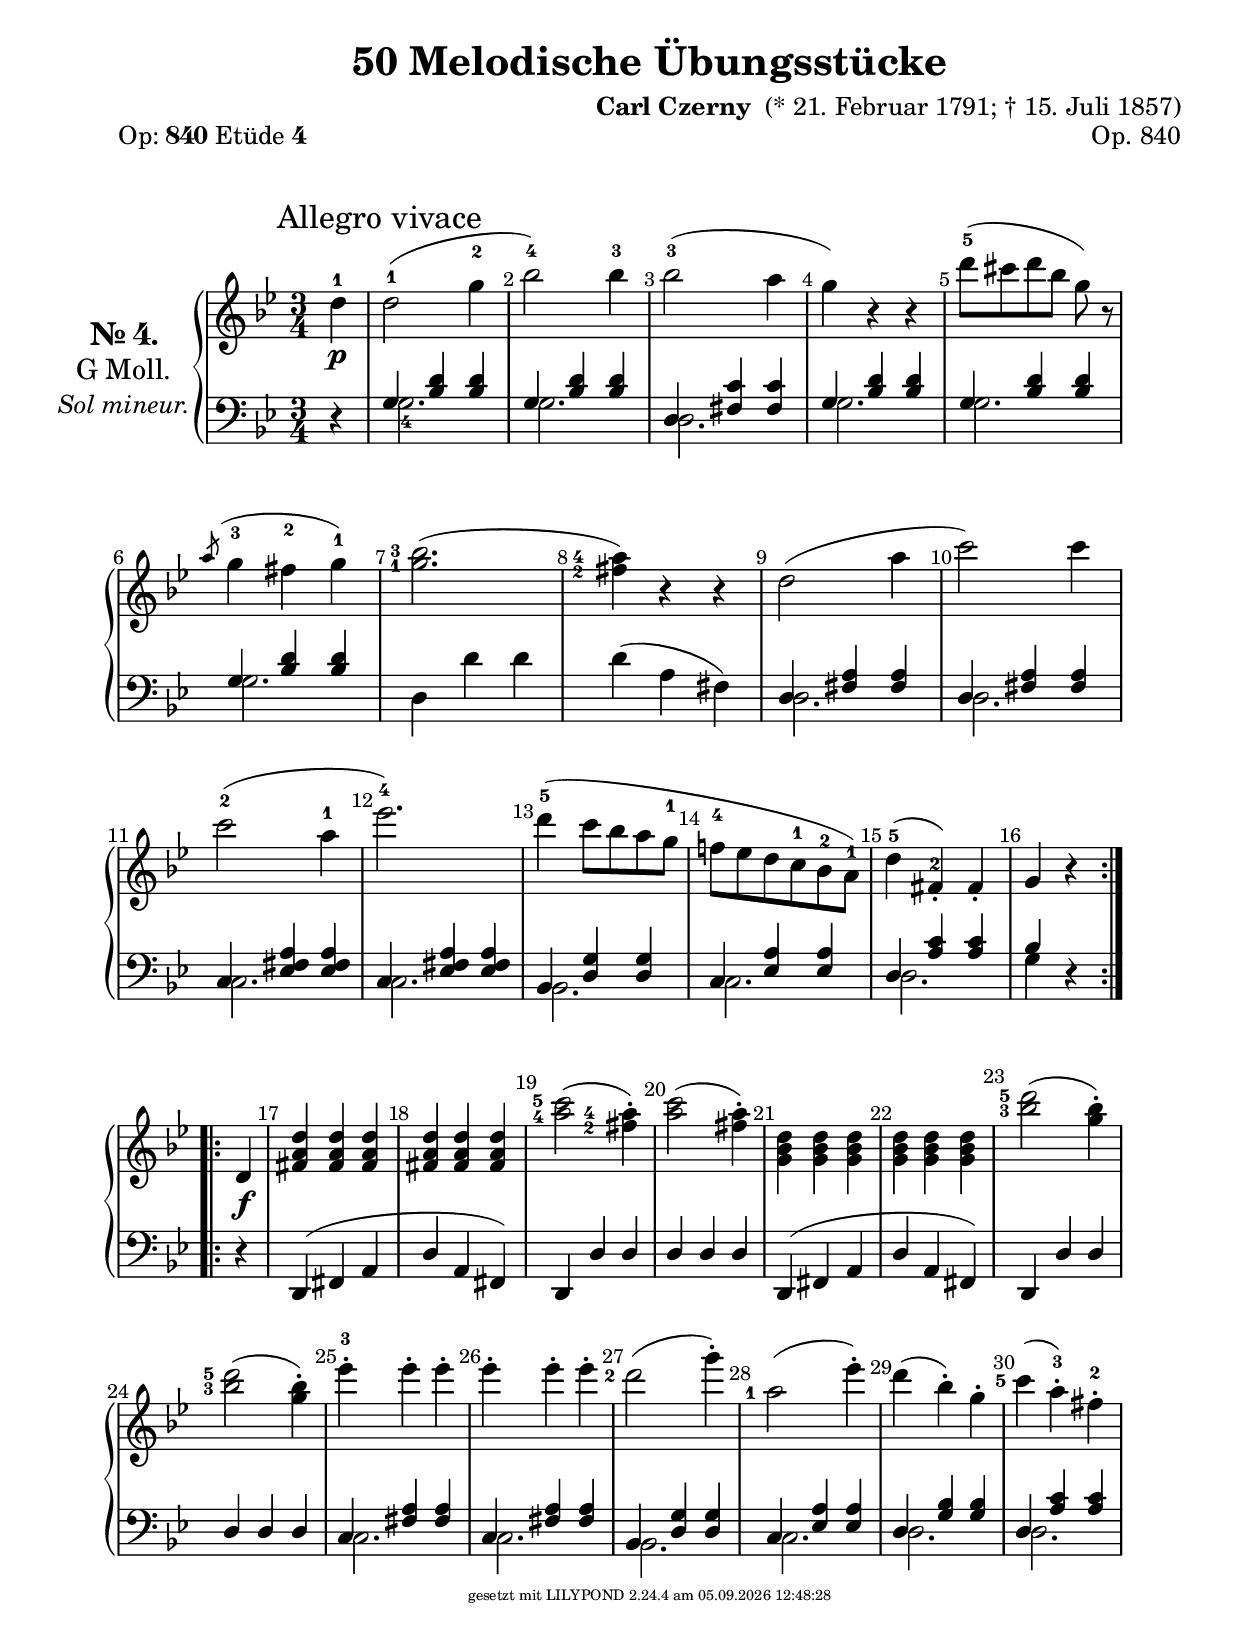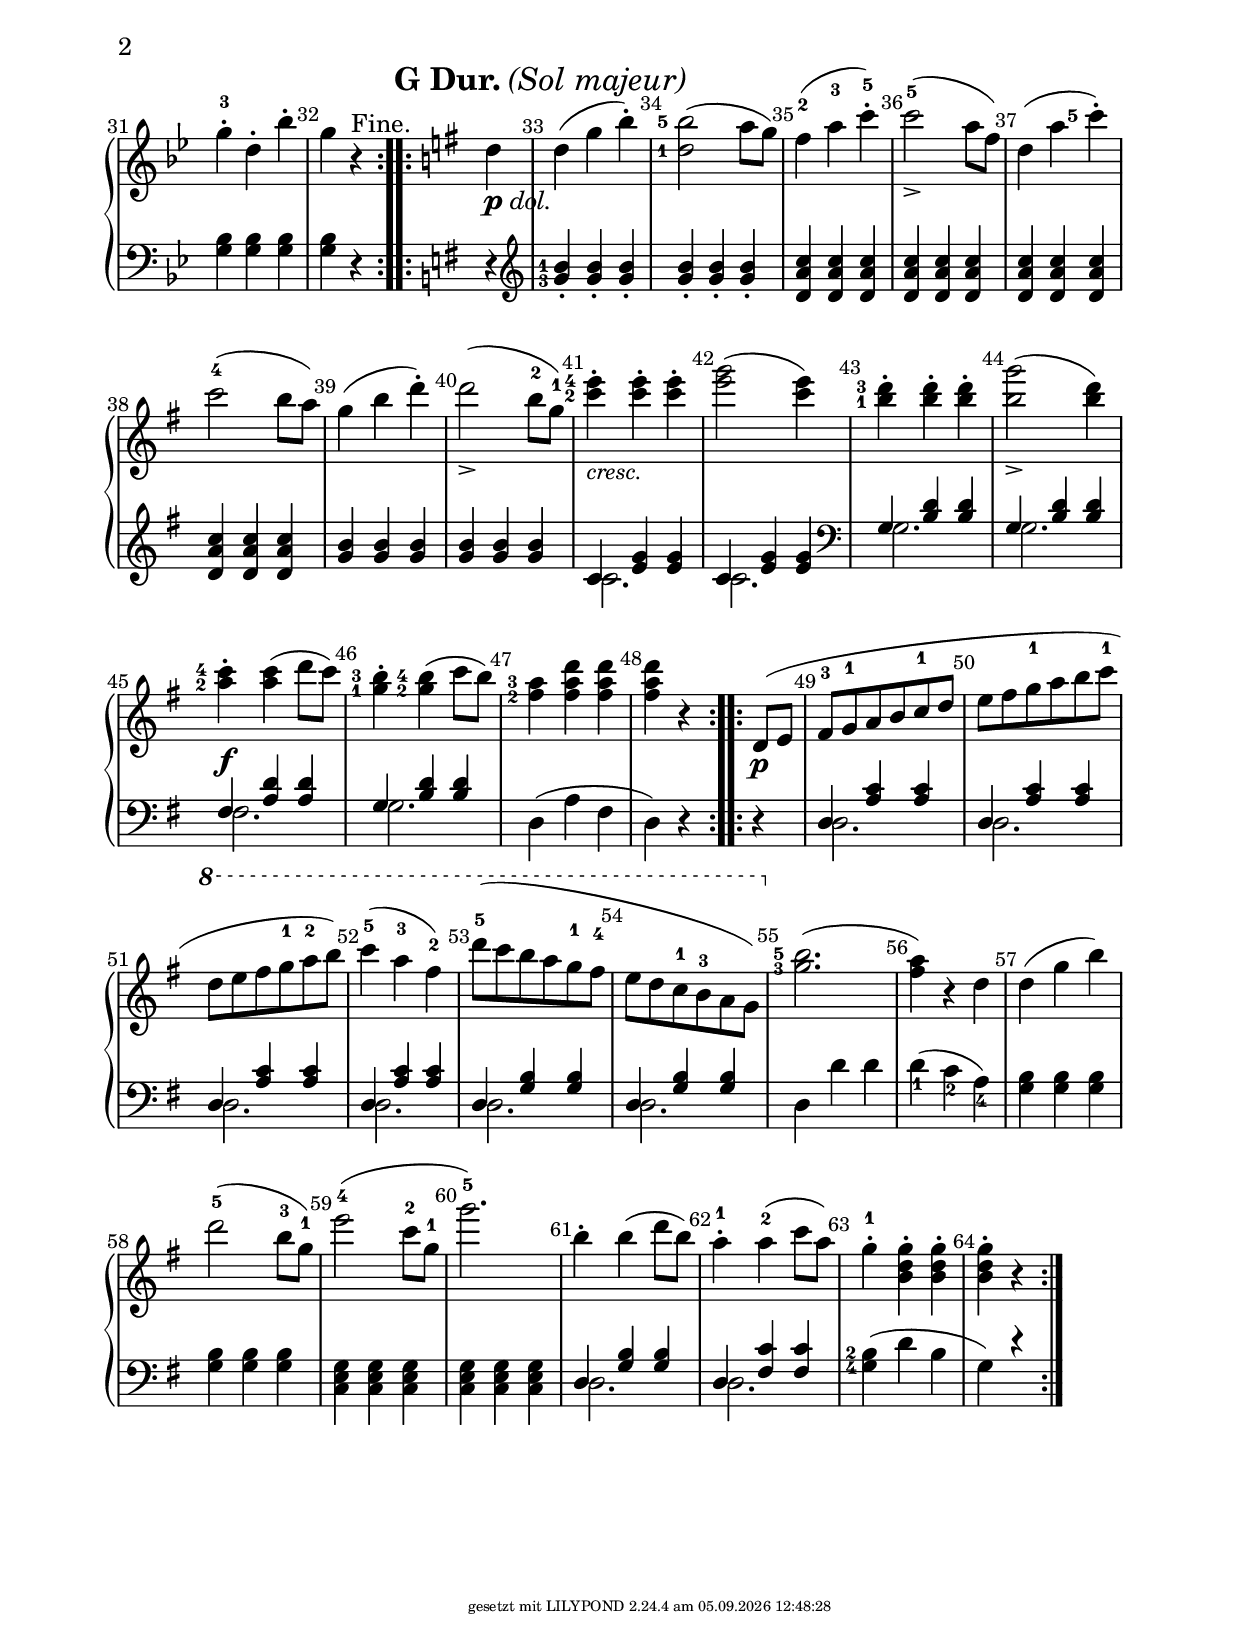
\version "2.19.37"

\language "deutsch"

\include "Papier+Layout.ly"

\header {
  composer            =       \markup { \bold "Carl Czerny" " (* 21. Februar 1791; † 15. Juli 1857)" }
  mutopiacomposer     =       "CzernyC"

  title               =       "50 Melodische Übungsstücke" %"50 Melodische Übungsstücke"
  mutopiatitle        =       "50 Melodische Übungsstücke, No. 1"

  opus                =       "Op. 840"
  piece               =       \markup { "Op:" \number \tiny 840 "Etüde" \number \tiny 4 }
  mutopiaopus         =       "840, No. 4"

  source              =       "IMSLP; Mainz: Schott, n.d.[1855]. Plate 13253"
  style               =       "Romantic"
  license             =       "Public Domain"
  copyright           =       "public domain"
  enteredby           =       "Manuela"
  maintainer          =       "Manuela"
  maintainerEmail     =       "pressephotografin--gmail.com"
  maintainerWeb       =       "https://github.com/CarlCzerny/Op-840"
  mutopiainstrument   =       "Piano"
}

RH= \relative c'' {
  %\accidentalStyle modern
  \time 3/4
  \key b \major \partial 4
  %\set Staff.explicitKeySignatureVisibility = #all-invisible
  \set Staff.explicitKeySignatureVisibility = #end-of-line-invisible
  \set Timing.beamExceptions = #'()
  \set Timing.baseMoment = #(ly:make-moment 1/4)
  \set Staff.beatStructure = #'(2 1 ) % abhängig vom Takt
  %\override Fingering.direction = #LEFT
  \override Fingering.staff-padding = #'()
  \set fingeringOrientations = #'(left) %% für Akkorde!
  \override Fingering.direction = #UP  %% für Einzelnoten!
  \override Voice.Fingering.padding = #1
  \mark \markup  "Allegro vivace"
  \once \override TextScript.extra-offset = #'( -18 . 5 )
  %% so kriege ich das "o" zu N.o
  %\once \override Voice.Slur #'positions = #'(2.8 . 0.6)
  d4-1\p %-\markup { \small \bold o }
  d2-1( g4-2 b2-4) b4-3 b2-3( a4 g) r r
  d'8-5( cis d b g) r
  %\once \override Voice.Slur #'positions = #'(5 . 2)
  \slashedGrace a8^( g4-3 fis-2 g-1) < g-1 b-3 >2.( < fis-2 a-4 >4) r r
  d2( a'4 c2) c4
  \set Staff.beatStructure = #'(3 ) % abhängig vom Takt
  c2-2( a4-1 es'2.-4) d4-5( c8 b a g-1 f!-4 es d c-1 b-2 a-1)
  \once \override Voice.Slur #'positions = #'(4 . 7)
  d4-5( fis,-2-.) fis-. g r
  \bar ":..:" \break
  %\override Fingering.staff-padding = #'(10 . 0)
  d\f < fis a d > q q
  q q q < a'-4 c-5 >2( < fis-2 a-4 >4-.)
  < a c >2( < fis a >4-.)
  < g, b d > q q q q q < b'-3 d-5 >2( < g b >4-.) < b-3 d-5 >2( < g b >4-.)
  es'-.-3 es-. es-. es-. es-. es-.
  < d-2 >2( g4-.)
  \once \override Voice.Slur #'positions = #'(6 . 7)
  < a,-1 >2( es'4-.)
  d( b-.) g-.
  %\override Voice.Fingering.padding = #1
  < c-5 >( a-3-.) fis-2-.
  g-3-. d-. b'-. g r4^\markup { "Fine." } \bar ":..:"
  %% Teil 2 G dur.
  \key g \major
  \mark \markup { \bold "G Dur." \italic "(Sol majeur)" }
  \once \override Voice.Slur #'positions = #'(2 . 0)
  d4-\markup { \dynamic p \italic dol. } d( g h)-.
  %\override Voice.Fingering.padding = #1
  < d,-1 h'-5 >2( a'8 g)
  fis4-2( a-3 c-5-.)
  c2-5(_> a8 fis)
  \once \override Voice.Slur #'positions = #'(4 . 2)
  d4( a' < c-5 >-.) c2-4( h8 a) g4( h d-.)
  \once \override Voice.Slur #'positions = #'(-2 . 1)
  d2_>( h8-2 g-1)
  < c-2 e-4 >4-._\markup { \italic \small "cresc." } q-. q-.
  < e g >2( < c e >4)
  < h-1 d-3 >4-. q-. q-.
  < h g' >2(_> < h d >4)
  < a -2 c-4 >-.\f q( d8 c)
  < g-1 h-3 >4-. < g-2 h-4 >( c8 h)
  < fis-2 a-3 >4 < fis a d > q q r4 \bar ":..:"
  d,8(\p e fis-3 g-1 a h c-1 d e fis g-1 a h c-1
  \ottava #1 d e fis g-1 a-2 h )
  c4-5 ( a-3 fis-2 )
  d'8-5( c h a g-1 fis-4
  e d c-1 h-3 a g) \ottava #0
  < g-3 h-5 >2.(
  < fis a >4 ) r d d( g h ) d2-5 ( h8-3 g-1 )
  e'2-4 ( c8-2 g-1 g'2.-5 )
  h,4-. h ( d8 h ) a4-1-. a-2 ( c8 a )
  g4-1-. < h, d g >-. q-. q-. r \bar ":..:"
}

LHI = \relative c' {
  \clef bass  \key b \major \partial 4
  \voiceOne
  \mergeDifferentlyHeadedOn
  \mergeDifferentlyDottedOn
  \set fingeringOrientations = #'(left)  %% Akkorde
  \override Fingering.direction = #DOWN  %% Einzelnoten
  \override Fingering.staff-padding = #'()
  d,4\rest
  g4 < b d > q g q q
  d < fis c' > q g < b d > q g q q g q q
  s2. s d4 < fis a > q d q q
  c < es fis a > q c q q b < d g > q c < es a > q d < a' c > q b4 s4
  d,4\rest
  %\once \override Slur.control-points = #'((0.5 . 1) (4 . 4.8) (14 . 4.8) (18.5 . 1))
  \once \override Voice.Slur #'positions = #'(7 . 4)
  d,( fis a d a fis) d d' d d d d
  %\once \override Slur.control-points = #'((0.5 . 1) (4 . 4.8) (14 . 4.8) (18.5 . 1))
  \once \override Voice.Slur #'positions = #'(7 . 4)
  d,( fis a d a fis) d d' d d d d
  c < fis a > q c q q b < d g > q c < es a > q d < g b > q d < a' c > q s2. s4 s4
  \key g \major
  d,4\rest \clef treble
  < g'-3 h-1 >4_. q_. q_. q_. q_. q_.
  < d a' c > q q q q q q q q q q q
  < g h > q q q q q
  c,4 < e g > q c q q \clef bass
  g < h d > q g q q fis < a d > q g < h d > q
  s2. s4 s4 s4
  d, < a' c > q d, q q d q q d q q d < g h > q d q q
  s2. * 6
  d4 < g h > q d < fis c' > q
}

LHII = \relative c' {
  \partial 4
  \voiceTwo
  \set fingeringOrientations = #'(left)
  \override Fingering.direction = #LEFT
  \override Fingering.staff-padding = #'()
  s4
  g2.-4 g d g g g d4 d'4 d d^( a fis)
  d2. d c c b c d g4 d4\rest
  s4 s2. s s s s s s s
  c c b c d d < g b >4 q q q d4\rest
  s4 s2. * 8
  c'2. c g g fis g d4^( a' fis d) d4\rest
  d4\rest d2. d d d d d d4 d' d
  d-1^( c-2 a-4 ) < g h > q q q q q
  < c, e g > q q q q q
  d2. d < g-4 h-2 >4^( d' h g ) d'4\rest
}

\score
{
  \new PianoStaff \with {
    instrumentName = \markup {
      \center-column {
        \line {
          \bold \huge { "№" }
          \number 4.
        }
        \line \large { G Moll. }
        \italic \line { Sol mineur. }
      }
    }
    shortInstrumentName = ""
  }
  <<
    \new Staff="Discant"
    \with
    {
      \consists "Bar_number_engraver"
      \override BarNumber.padding = #0
      \override BarNumber.self-alignment-X = #CENTER
      \override BarNumber.break-visibility = #end-of-line-invisible
      \override BarNumber.outside-staff-priority = #10
      \override Slur.outside-staff-priority = #150
    }
    {
      <<
        \set Staff.explicitKeySignatureVisibility = #begin-of-line-visible
        \RH
      >>
    }
    \new Staff="Bass" {

      <<
        \new Voice = "first"
        \relative c'
        \LHI
        \new Voice= "second"
        \LHII
      >>
    }
  >>
  \layout { }
  \midi { }
}
